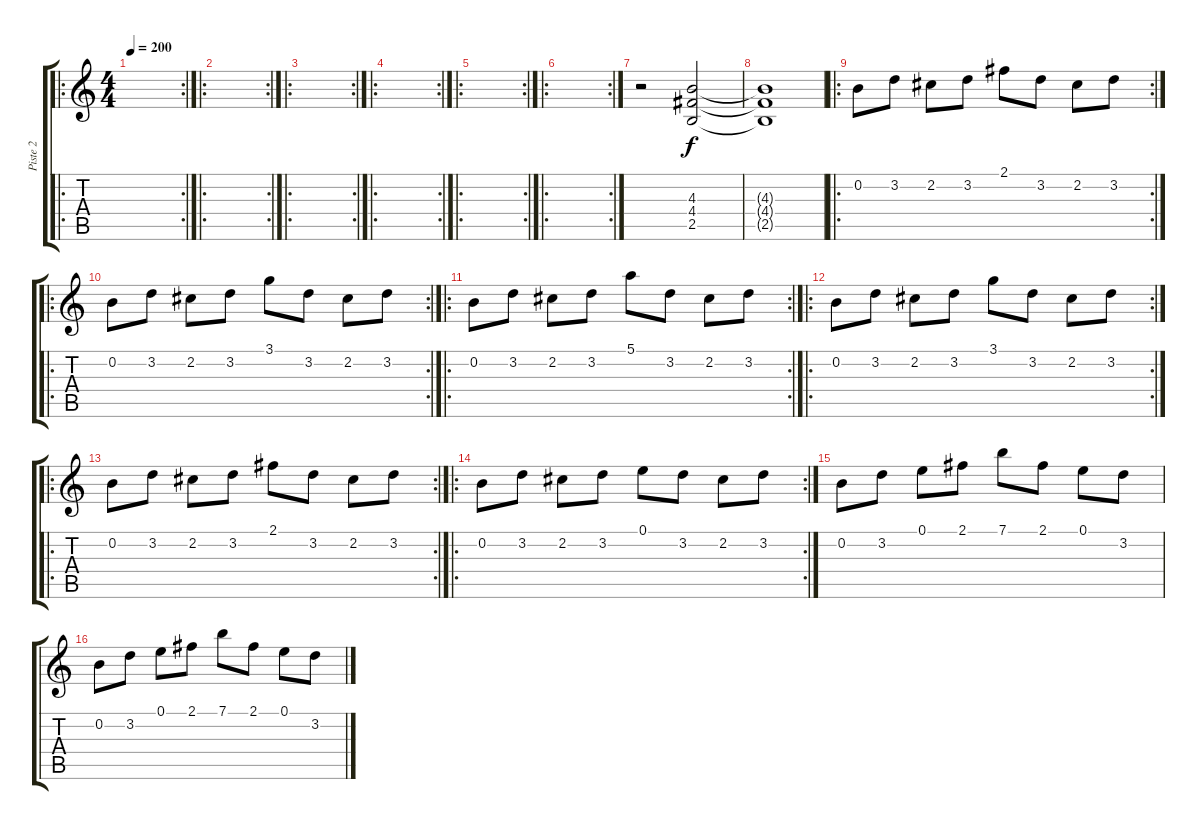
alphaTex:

\track ("Piste 2" "Piste 2") {instrument distortionguitar}
\staff {score tabs}
\tuning (E4 B3 G3 D3 A2 E2) {hide}
\ro
\rc 2
\ts (4 4)
\tempo 200
\clef g2
\ks c
|
\ro
\rc 2
|
\ro
\rc 2
|
\ro
\rc 2
|
\ro
\rc 2
|
\ro
\rc 2
|
r.2 (4.3 4.4 2.5).2 |
(4.3{t} 4.4{t} 2.5{t}).1 |
\ro
\rc 2
0.2.8 3.2.8 2.2.8 3.2.8 2.1.8 3.2.8 2.2.8 3.2.8 |
\ro
\rc 2
0.2.8 3.2.8 2.2.8 3.2.8 3.1.8 3.2.8 2.2.8 3.2.8 |
\ro
\rc 2
0.2.8 3.2.8 2.2.8 3.2.8 5.1.8 3.2.8 2.2.8 3.2.8 |
\ro
\rc 2
0.2.8 3.2.8 2.2.8 3.2.8 3.1.8 3.2.8 2.2.8 3.2.8 |
\ro
\rc 2
0.2.8 3.2.8 2.2.8 3.2.8 2.1.8 3.2.8 2.2.8 3.2.8 |
\ro
\rc 2
0.2.8 3.2.8 2.2.8 3.2.8 0.1.8 3.2.8 2.2.8 3.2.8 |
0.2.8 3.2.8 0.1.8 2.1.8 7.1.8 2.1.8 0.1.8 3.2.8 |
0.2.8 3.2.8 0.1.8 2.1.8 7.1.8 2.1.8 0.1.8 3.2.8
